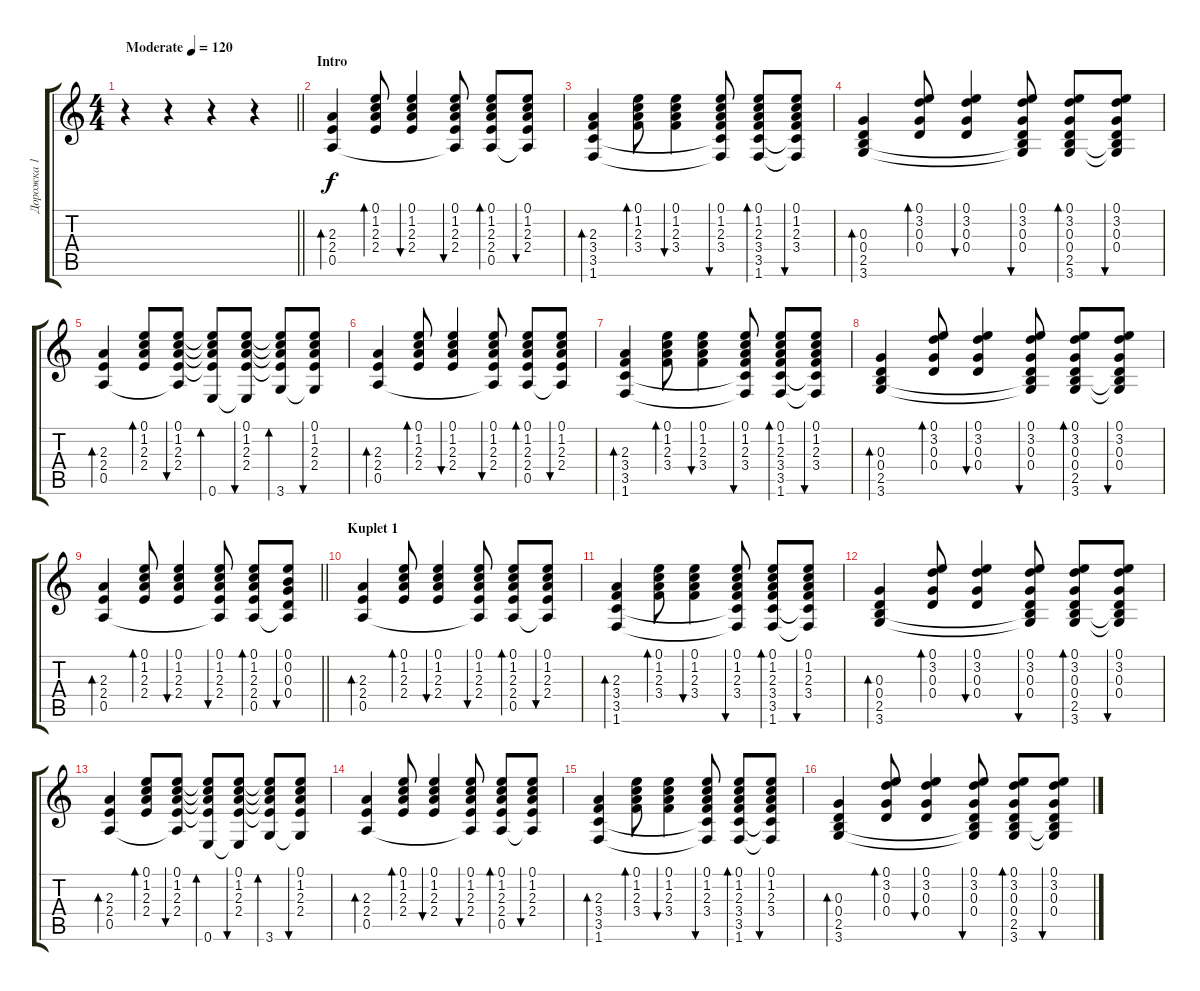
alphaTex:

\track ("Дорожка 1" "Дорожка 1") {instrument acousticguitarsteel}
\staff {score tabs}
\tuning (E4 B3 G3 D3 A2 E2) {hide}
\ts (4 4)
\tempo (120 "Moderate")
\clef g2
\barLineRight lightlight
\ks c
r.4{dy f instrument acousticguitarsteel} r.4 r.4 r.4 |
\section ("" "Intro")
(2.3 2.4 0.5).4{bd 60} (0.1 1.2 2.3 2.4).8{bd 60} (0.1 1.2 2.3 2.4).4{bu 60} (0.1 1.2 2.3 2.4 0.5{t}).8{bu 60} (0.1 1.2 2.3 2.4 0.5).8{bd 60} (0.1 1.2 2.3 2.4 0.5{t}).8{bu 60} |
(2.3 3.4 3.5 1.6).4{bd 60} (0.1 1.2 2.3 3.4).8{bd 60} (0.1 1.2 2.3 3.4).4{bu 60} (0.1 1.2 2.3 3.4 3.5{t} 1.6{t}).8{bu 60} (0.1 1.2 2.3 3.4 3.5 1.6).8{bd 60} (0.1 1.2 2.3 3.4 3.5{t} 1.6{t}).8{bu 60} |
(0.3 0.4 2.5 3.6).4{bd 60} (0.1 3.2 0.3 0.4).8{bd 60} (0.1 3.2 0.3 0.4).4{bu 60} (0.1 3.2 0.3 0.4 2.5{t} 3.6{t}).8{bu 60} (0.1 3.2 0.3 0.4 2.5 3.6).8{bd 60} (0.1 3.2 0.3 0.4 2.5{t} 3.6{t}).8{bu 60} |
(2.3 2.4 0.5).4{bd 60} (0.1 1.2 2.3 2.4).8{bd 60} (0.1 1.2 2.3 2.4 0.5{t}).8{bu 60} (0.1{t} 1.2{t} 2.3{t} 2.4{t} 0.6).8{bd 60} (0.1 1.2 2.3 2.4 0.6{t}).8{bu 60} (0.1{t} 1.2{t} 2.3{t} 2.4{t} 3.6).8{bd 60} (0.1 1.2 2.3 2.4 3.6{t}).8{bu 60} |
(2.3 2.4 0.5).4{bd 60} (0.1 1.2 2.3 2.4).8{bd 60} (0.1 1.2 2.3 2.4).4{bu 60} (0.1 1.2 2.3 2.4 0.5{t}).8{bu 60} (0.1 1.2 2.3 2.4 0.5).8{bd 60} (0.1 1.2 2.3 2.4 0.5{t}).8{bu 60} |
(2.3 3.4 3.5 1.6).4{bd 60} (0.1 1.2 2.3 3.4).8{bd 60} (0.1 1.2 2.3 3.4).4{bu 60} (0.1 1.2 2.3 3.4 3.5{t} 1.6{t}).8{bu 60} (0.1 1.2 2.3 3.4 3.5 1.6).8{bd 60} (0.1 1.2 2.3 3.4 3.5{t} 1.6{t}).8{bu 60} |
(0.3 0.4 2.5 3.6).4{bd 60} (0.1 3.2 0.3 0.4).8{bd 60} (0.1 3.2 0.3 0.4).4{bu 60} (0.1 3.2 0.3 0.4 2.5{t} 3.6{t}).8{bu 60} (0.1 3.2 0.3 0.4 2.5 3.6).8{bd 60} (0.1 3.2 0.3 0.4 2.5{t} 3.6{t}).8{bu 60} |
\barLineRight lightlight
(2.3 2.4 0.5).4{bd 60} (0.1 1.2 2.3 2.4).8{bd 60} (0.1 1.2 2.3 2.4).4{bu 60} (0.1 1.2 2.3 2.4 0.5{t}).8{bu 60} (0.1 1.2 2.3 2.4 0.5).8{bd 60} (0.1 0.2 0.3 0.4 0.5{t}).8{bu 60} |
\section ("" "Kuplet 1")
(2.3 2.4 0.5).4{bd 60} (0.1 1.2 2.3 2.4).8{bd 60} (0.1 1.2 2.3 2.4).4{bu 60} (0.1 1.2 2.3 2.4 0.5{t}).8{bu 60} (0.1 1.2 2.3 2.4 0.5).8{bd 60} (0.1 1.2 2.3 2.4 0.5{t}).8{bu 60} |
(2.3 3.4 3.5 1.6).4{bd 60} (0.1 1.2 2.3 3.4).8{bd 60} (0.1 1.2 2.3 3.4).4{bu 60} (0.1 1.2 2.3 3.4 3.5{t} 1.6{t}).8{bu 60} (0.1 1.2 2.3 3.4 3.5 1.6).8{bd 60} (0.1 1.2 2.3 3.4 3.5{t} 1.6{t}).8{bu 60} |
(0.3 0.4 2.5 3.6).4{bd 60} (0.1 3.2 0.3 0.4).8{bd 60} (0.1 3.2 0.3 0.4).4{bu 60} (0.1 3.2 0.3 0.4 2.5{t} 3.6{t}).8{bu 60} (0.1 3.2 0.3 0.4 2.5 3.6).8{bd 60} (0.1 3.2 0.3 0.4 2.5{t} 3.6{t}).8{bu 60} |
(2.3 2.4 0.5).4{bd 60} (0.1 1.2 2.3 2.4).8{bd 60} (0.1 1.2 2.3 2.4 0.5{t}).8{bu 60} (0.1{t} 1.2{t} 2.3{t} 2.4{t} 0.6).8{bd 60} (0.1 1.2 2.3 2.4 0.6{t}).8{bu 60} (0.1{t} 1.2{t} 2.3{t} 2.4{t} 3.6).8{bd 60} (0.1 1.2 2.3 2.4 3.6{t}).8{bu 60} |
(2.3 2.4 0.5).4{bd 60} (0.1 1.2 2.3 2.4).8{bd 60} (0.1 1.2 2.3 2.4).4{bu 60} (0.1 1.2 2.3 2.4 0.5{t}).8{bu 60} (0.1 1.2 2.3 2.4 0.5).8{bd 60} (0.1 1.2 2.3 2.4 0.5{t}).8{bu 60} |
(2.3 3.4 3.5 1.6).4{bd 60} (0.1 1.2 2.3 3.4).8{bd 60} (0.1 1.2 2.3 3.4).4{bu 60} (0.1 1.2 2.3 3.4 3.5{t} 1.6{t}).8{bu 60} (0.1 1.2 2.3 3.4 3.5 1.6).8{bd 60} (0.1 1.2 2.3 3.4 3.5{t} 1.6{t}).8{bu 60} |
(0.3 0.4 2.5 3.6).4{bd 60} (0.1 3.2 0.3 0.4).8{bd 60} (0.1 3.2 0.3 0.4).4{bu 60} (0.1 3.2 0.3 0.4 2.5{t} 3.6{t}).8{bu 60} (0.1 3.2 0.3 0.4 2.5 3.6).8{bd 60} (0.1 3.2 0.3 0.4 2.5{t} 3.6{t}).8{bu 60}
